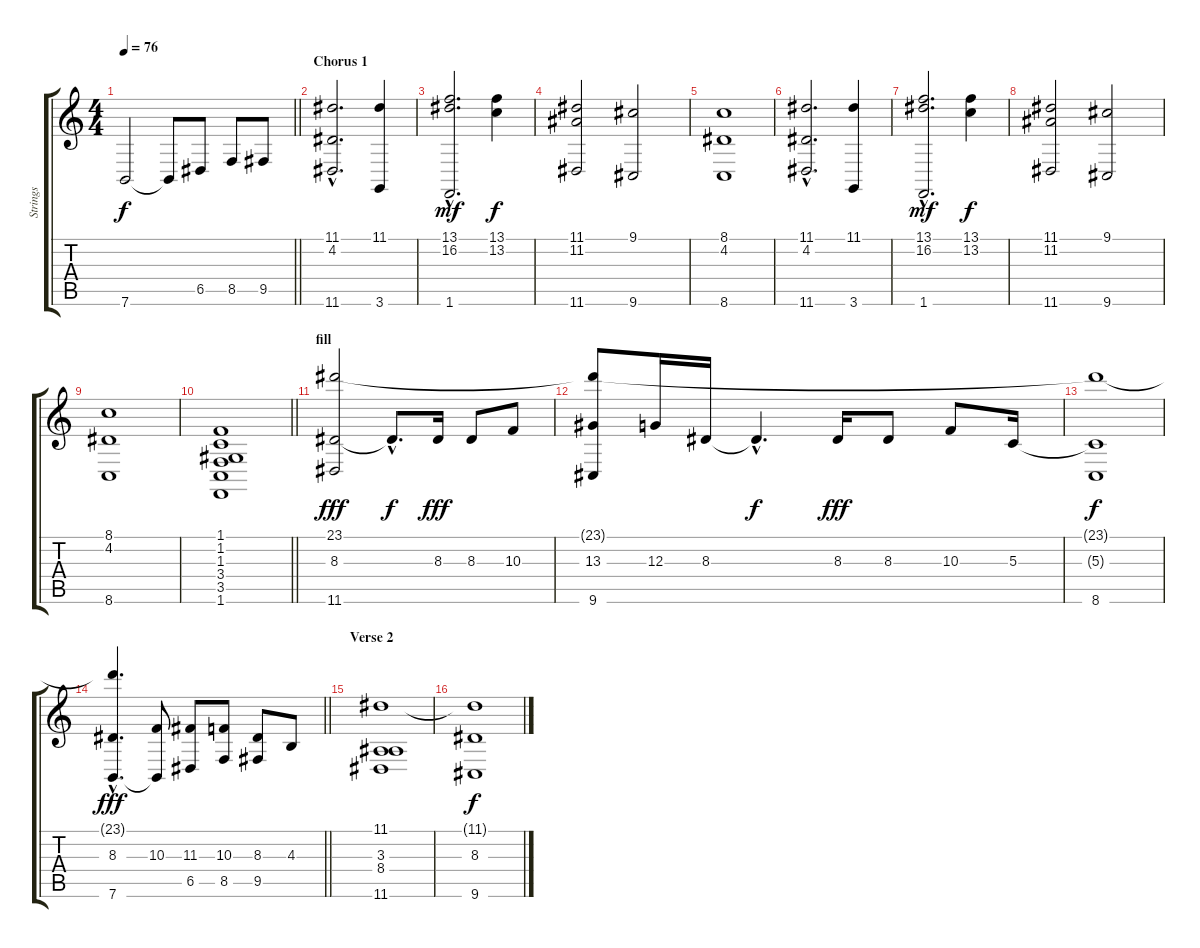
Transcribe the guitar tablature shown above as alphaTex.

\track ("Strings" "Strings") {instrument stringensemble1}
\staff {score tabs}
\tuning (E4 B3 G3 D3 A2 E2) {hide}
\ts (4 4)
\tempo 76
\clef g2
\barLineRight lightlight
\ks c
7.6.2{dy f} 7.6{t}.8 6.5.8 8.5.8 9.5.8 |
\section ("" "Chorus 1")
(11.1{hac} 4.2 11.6{hac}).2{d volume 7} (11.1 3.6).4 |
(13.1{hac} 16.2{hac} 1.6).2{d dy mf} (13.1 13.2).4{dy f} |
(11.1 11.2 11.6).2 (9.1 9.6).2 |
(8.1 4.2 8.6).1 |
(11.1{hac} 4.2 11.6{hac}).2{d} (11.1 3.6).4 |
(13.1{hac} 16.2{hac} 1.6).2{d dy mf} (13.1 13.2).4{dy f} |
(11.1 11.2 11.6).2 (9.1 9.6).2 |
(8.1 4.2 8.6).1 |
\barLineRight lightlight
(1.1 1.2 1.3 3.4 3.5 1.6).1{volume 0} |
\section ("" "fill")
(23.1 8.3 11.6).2{dy fff volume 9} 8.3{hac t}.8{d dy f} 8.3.16{dy fff} 8.3.8 10.3.8 |
(23.1{t} 13.3 9.6).8 12.3.16 8.3.16 8.3{hac t}.4{d dy f} 8.3.16{dy fff} 8.3.8 10.3.8 5.3.16 |
(23.1{t} 5.3{t} 8.6).1{dy f} |
\barLineRight lightlight
(23.1{hac t} 8.3{hac} 7.6).4{d dy fff} (10.3 7.6{t}).8 (11.3 6.5).8 (10.3 8.5).8 (8.3 9.5).8 4.3.8 |
\section ("" "Verse 2")
(11.1 3.3 8.4 11.6).1{volume 7} |
(11.1{t} 8.3 9.6).1{dy f}
